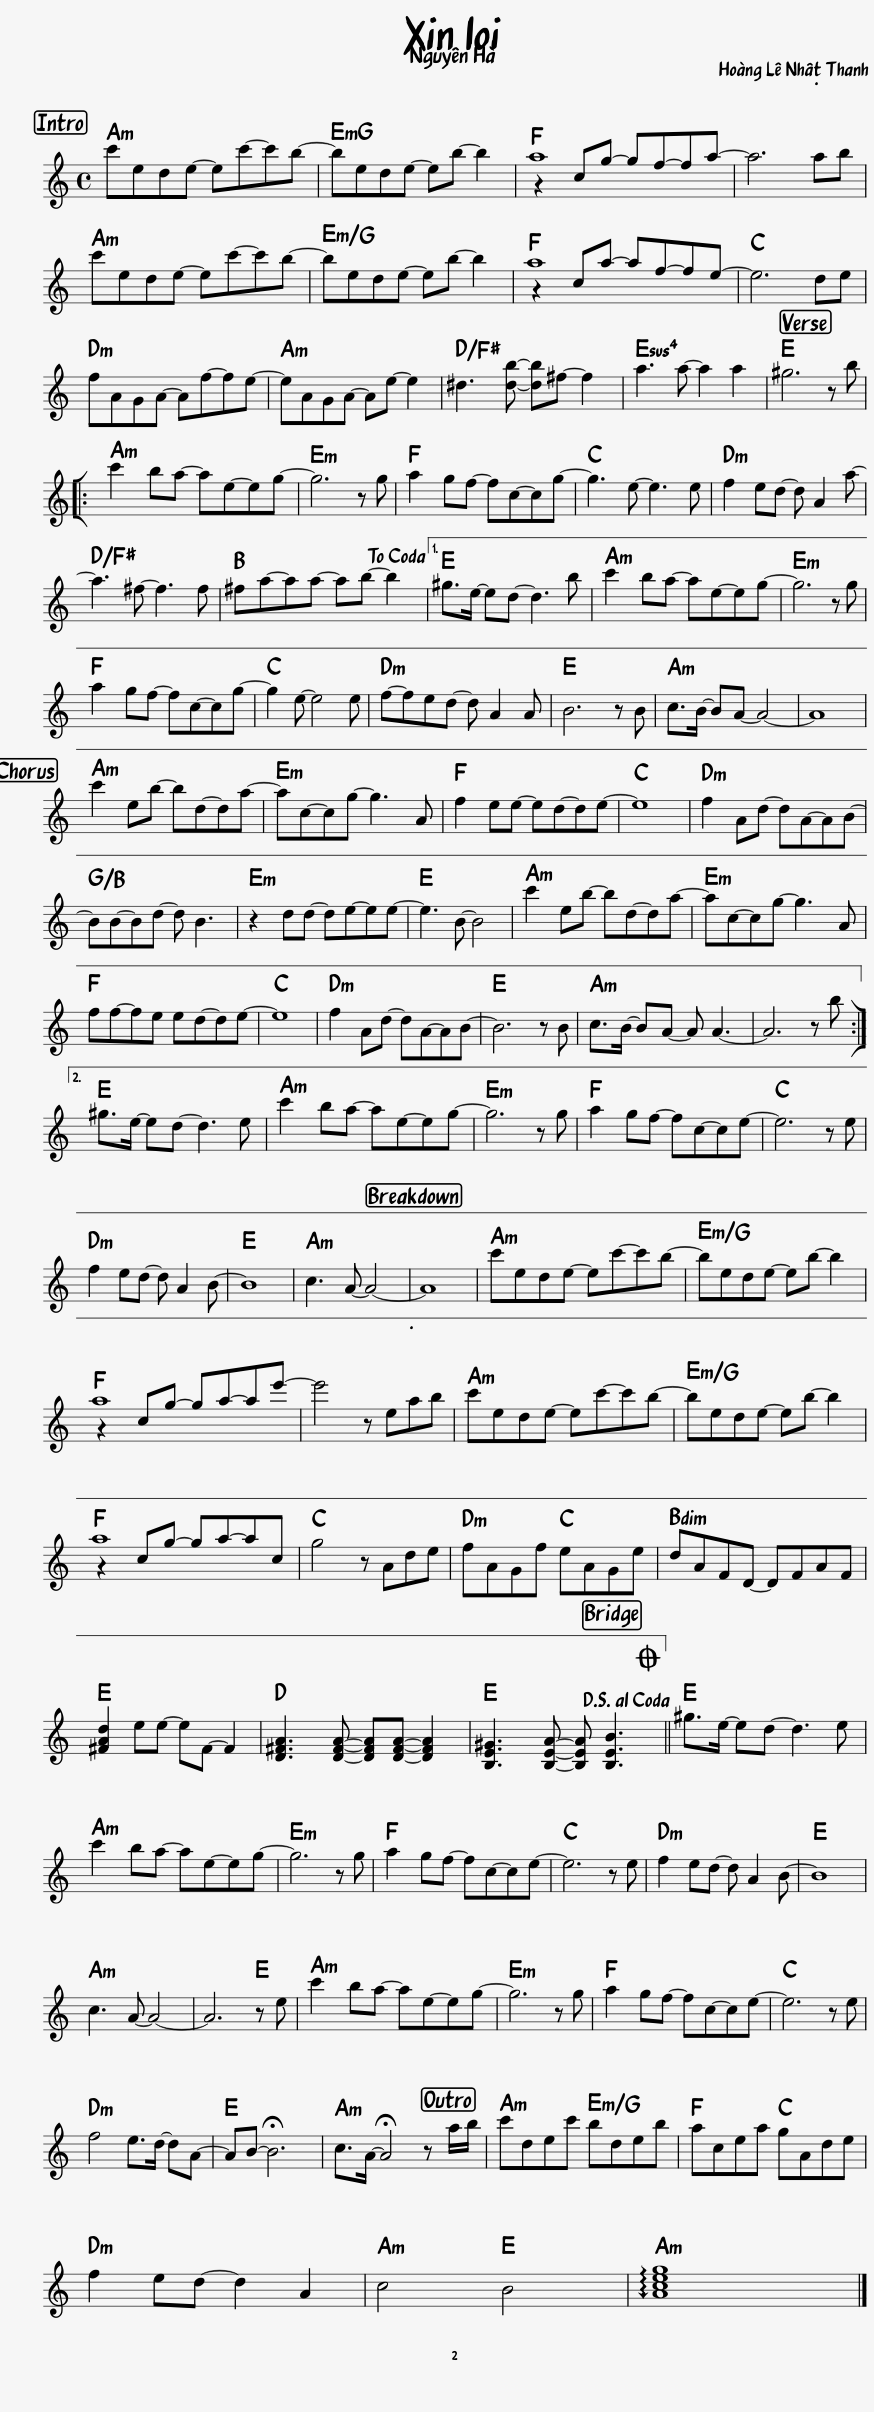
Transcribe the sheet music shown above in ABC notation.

X:1
%%score ( 1 2 )
L:1/8
M:4/4
I:linebreak $
K:C
V:1 treble
V:2 treble
V:1
 c'ede- ec'-c'b- | bede- eb- b2 | z2 cg- gf-fa- | a6 ab |$ c'ede- ec'-c'b- | %5
 bede- eb- b2 | z2 ca- af-fe- | e6 de |$ fAGA- Af-fe- | eAGA- Ae- e2 | %10
 ^d3 [db]- [db]^f- f2 | a3 a- a2 a2 | ^g6 z b |:$ c'2 ba- ae-eg- | g6 z g | %15
 a2 gf- fc-cg- | g3 e- e3 e | f2 ed- d A2 a- |$ a3 ^f- f3 f | ^fa-aa- ab- b2!dacoda! |1 %20
 ^g>e- ed- d3 b | c'2 ba- ae-eg- | g6 z g |$ a2 gf- fc-cg- | g2 e- e4 e | %25
 f-fed- d A2 A | B6 z B | c>B- BA- A4- | A8 |$S c'2 eb- bd-da- | %30
 ac-cg- g3 A | f2 ee- ed-de- | e8 | f2 Ad- dA-AB- |$ BB-Bd- d B3 | %35
 z2 dd- de-ee- | e3 B- B4 | c'2 eb- bd-da- | ac-cg- g3 A |$ ff-fe ed-de- | %40
 e8 | f2 Ad- dA-AB- | B6 z B | c>B- BA- A A3- | A6 z b :|2$ %45
 ^g>e- ed- d3 e | c'2 ba- ae-eg- | g6 z g | a2 gf- fc-ce- | e6 z e |$ %50
 f2 ed- d A2 B- | B8 | c3 A- A4- | A8 | c'ede- ec'-c'b- | %55
 bede- eb- b2 |$ z2 cg- ga-ae'- | e'4 z eab | c'ede- ec'-c'b- | bede- eb- b2 |$ %60
 z2 cg- ga-ac | g4 z Ade | fAGf eAGe | dAFD- DFAF |$ [^FAd]2 ee- eF- F2 | %65
 [D^FA]3 [DFA]- [DFA][DFA]- [DFA]2 | [B,E^G]3 [B,EA]- [B,EA] [B,EB]3!D.S.! ||O ^g>e- ed- d3 e |$ c'2 ba- ae-eg- | g6 z g | %70
 a2 gf- fc-ce- | e6 z e | f2 ed- d A2 B- | B8 |$ c3 A- A4- | %75
 A6 z e | c'2 ba- ae-eg- | g6 z g | a2 gf- fc-ce- | e6 z e |$ %80
 f4 e>d- dA- | AB- !fermata!B6 | c>A- !fermata!A4 z a/b/ | c'dec' bdeb | acea gAde |$ %85
 f2 ed- d2 A2 | c4 B4 | !arpeggio![Aceg]8 |] %88
V:2
 x8 | x8 | a8 | x8 |$ x8 | %5
 x8 | a8 | x8 |$ x8 | x8 | %10
 x8 | x8 | x8 |:$ x8 | x8 | %15
 x8 | x8 | x8 |$ x8 | x8 |1 %20
 x8 | x8 | x8 |$ x8 | x8 | %25
 x8 | x8 | x8 | x8 |$ x8 | %30
 x8 | x8 | x8 | x8 |$ x8 | %35
 x8 | x8 | x8 | x8 |$ x8 | %40
 x8 | x8 | x8 | x8 | x8 :|2$ %45
 x8 | x8 | x8 | x8 | x8 |$ %50
 x8 | x8 | x8 | x8 | x8 | %55
 x8 |$ a8 | x8 | x8 | x8 |$ %60
 a8 | x8 | x8 | x8 |$ x8 | %65
 x8 | x8 || x8 |$ x8 | x8 | %70
 x8 | x8 | x8 | x8 |$ x8 | %75
 x8 | x8 | x8 | x8 | x8 |$ %80
 x8 | x8 | x8 | x8 | x8 |$ %85
 x8 | x8 | x8 |] %88
